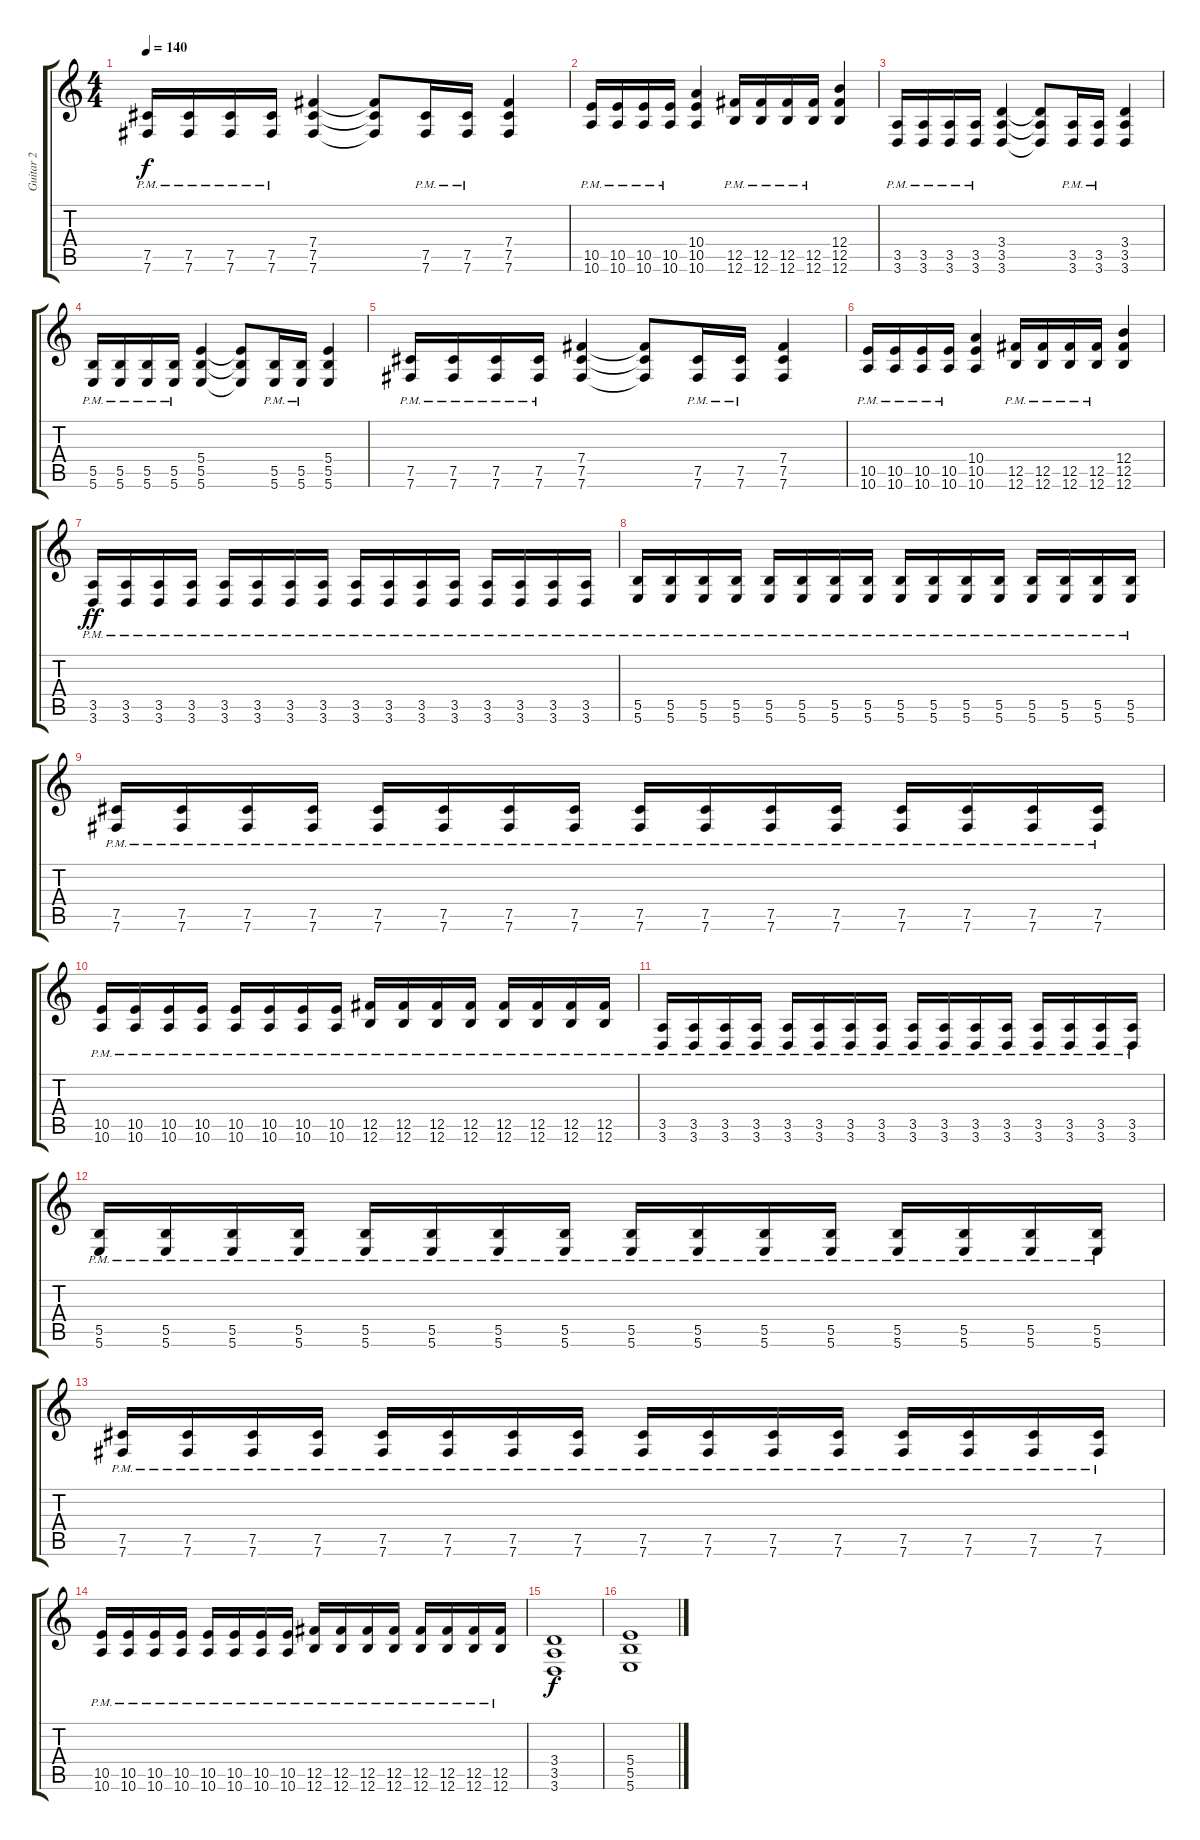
\track ("Guitar 2" "Guitar 2") {instrument distortionguitar}
\staff {score tabs}
\tuning (Db4 Ab3 E3 B2 Gb2 B1) {hide}
\ts (4 4)
\tempo 140
\clef g2
\ks c
(7.5{pm} 7.6{pm}).16{dy f} (7.5{pm} 7.6{pm}).16 (7.5{pm} 7.6{pm}).16 (7.5{pm} 7.6{pm}).16 (7.4 7.5 7.6).4 (7.4{t} 7.5{t} 7.6{t}).8 (7.5{pm} 7.6{pm}).16 (7.5{pm} 7.6{pm}).16 (7.4 7.5 7.6).4 |
(10.5{pm} 10.6{pm}).16 (10.5{pm} 10.6{pm}).16 (10.5{pm} 10.6{pm}).16 (10.5{pm} 10.6{pm}).16 (10.4 10.5 10.6).4 (12.5{pm} 12.6{pm}).16 (12.5{pm} 12.6{pm}).16 (12.5{pm} 12.6{pm}).16 (12.5{pm} 12.6{pm}).16 (12.4 12.5 12.6).4 |
(3.5{pm} 3.6{pm}).16 (3.5{pm} 3.6{pm}).16 (3.5{pm} 3.6{pm}).16 (3.5{pm} 3.6{pm}).16 (3.4 3.5 3.6).4 (3.4{t} 3.5{t} 3.6{t}).8 (3.5{pm} 3.6{pm}).16 (3.5{pm} 3.6{pm}).16 (3.4 3.5 3.6).4 |
(5.5{pm} 5.6{pm}).16 (5.5{pm} 5.6{pm}).16 (5.5{pm} 5.6{pm}).16 (5.5{pm} 5.6{pm}).16 (5.4 5.5 5.6).4 (5.4{t} 5.5{t} 5.6{t}).8 (5.5{pm} 5.6{pm}).16 (5.5{pm} 5.6{pm}).16 (5.4 5.5 5.6).4 |
(7.5{pm} 7.6{pm}).16 (7.5{pm} 7.6{pm}).16 (7.5{pm} 7.6{pm}).16 (7.5{pm} 7.6{pm}).16 (7.4 7.5 7.6).4 (7.4{t} 7.5{t} 7.6{t}).8 (7.5{pm} 7.6{pm}).16 (7.5{pm} 7.6{pm}).16 (7.4 7.5 7.6).4 |
(10.5{pm} 10.6{pm}).16 (10.5{pm} 10.6{pm}).16 (10.5{pm} 10.6{pm}).16 (10.5{pm} 10.6{pm}).16 (10.4 10.5 10.6).4 (12.5{pm} 12.6{pm}).16 (12.5{pm} 12.6{pm}).16 (12.5{pm} 12.6{pm}).16 (12.5{pm} 12.6{pm}).16 (12.4 12.5 12.6).4 |
(3.5{pm} 3.6{pm}).16{dy ff} (3.5{pm} 3.6{pm}).16 (3.5{pm} 3.6{pm}).16 (3.5{pm} 3.6{pm}).16 (3.5{pm} 3.6{pm}).16 (3.5{pm} 3.6{pm}).16 (3.5{pm} 3.6{pm}).16 (3.5{pm} 3.6{pm}).16 (3.5{pm} 3.6{pm}).16 (3.5{pm} 3.6{pm}).16 (3.5{pm} 3.6{pm}).16 (3.5{pm} 3.6{pm}).16 (3.5{pm} 3.6{pm}).16 (3.5{pm} 3.6{pm}).16 (3.5{pm} 3.6{pm}).16 (3.5{pm} 3.6{pm}).16 |
(5.5{pm} 5.6{pm}).16 (5.5{pm} 5.6{pm}).16 (5.5{pm} 5.6{pm}).16 (5.5{pm} 5.6{pm}).16 (5.5{pm} 5.6{pm}).16 (5.5{pm} 5.6{pm}).16 (5.5{pm} 5.6{pm}).16 (5.5{pm} 5.6{pm}).16 (5.5{pm} 5.6{pm}).16 (5.5{pm} 5.6{pm}).16 (5.5{pm} 5.6{pm}).16 (5.5{pm} 5.6{pm}).16 (5.5{pm} 5.6{pm}).16 (5.5{pm} 5.6{pm}).16 (5.5{pm} 5.6{pm}).16 (5.5{pm} 5.6{pm}).16 |
(7.5{pm} 7.6{pm}).16 (7.5{pm} 7.6{pm}).16 (7.5{pm} 7.6{pm}).16 (7.5{pm} 7.6{pm}).16 (7.5{pm} 7.6{pm}).16 (7.5{pm} 7.6{pm}).16 (7.5{pm} 7.6{pm}).16 (7.5{pm} 7.6{pm}).16 (7.5{pm} 7.6{pm}).16 (7.5{pm} 7.6{pm}).16 (7.5{pm} 7.6{pm}).16 (7.5{pm} 7.6{pm}).16 (7.5{pm} 7.6{pm}).16 (7.5{pm} 7.6{pm}).16 (7.5{pm} 7.6{pm}).16 (7.5{pm} 7.6{pm}).16 |
(10.5{pm} 10.6{pm}).16 (10.5{pm} 10.6{pm}).16 (10.5{pm} 10.6{pm}).16 (10.5{pm} 10.6{pm}).16 (10.5{pm} 10.6{pm}).16 (10.5{pm} 10.6{pm}).16 (10.5{pm} 10.6{pm}).16 (10.5{pm} 10.6{pm}).16 (12.5{pm} 12.6{pm}).16 (12.5{pm} 12.6{pm}).16 (12.5{pm} 12.6{pm}).16 (12.5{pm} 12.6{pm}).16 (12.5{pm} 12.6{pm}).16 (12.5{pm} 12.6{pm}).16 (12.5{pm} 12.6{pm}).16 (12.5{pm} 12.6{pm}).16 |
(3.5{pm} 3.6{pm}).16 (3.5{pm} 3.6{pm}).16 (3.5{pm} 3.6{pm}).16 (3.5{pm} 3.6{pm}).16 (3.5{pm} 3.6{pm}).16 (3.5{pm} 3.6{pm}).16 (3.5{pm} 3.6{pm}).16 (3.5{pm} 3.6{pm}).16 (3.5{pm} 3.6{pm}).16 (3.5{pm} 3.6{pm}).16 (3.5{pm} 3.6{pm}).16 (3.5{pm} 3.6{pm}).16 (3.5{pm} 3.6{pm}).16 (3.5{pm} 3.6{pm}).16 (3.5{pm} 3.6{pm}).16 (3.5{pm} 3.6{pm}).16 |
(5.5{pm} 5.6{pm}).16 (5.5{pm} 5.6{pm}).16 (5.5{pm} 5.6{pm}).16 (5.5{pm} 5.6{pm}).16 (5.5{pm} 5.6{pm}).16 (5.5{pm} 5.6{pm}).16 (5.5{pm} 5.6{pm}).16 (5.5{pm} 5.6{pm}).16 (5.5{pm} 5.6{pm}).16 (5.5{pm} 5.6{pm}).16 (5.5{pm} 5.6{pm}).16 (5.5{pm} 5.6{pm}).16 (5.5{pm} 5.6{pm}).16 (5.5{pm} 5.6{pm}).16 (5.5{pm} 5.6{pm}).16 (5.5{pm} 5.6{pm}).16 |
(7.5{pm} 7.6{pm}).16 (7.5{pm} 7.6{pm}).16 (7.5{pm} 7.6{pm}).16 (7.5{pm} 7.6{pm}).16 (7.5{pm} 7.6{pm}).16 (7.5{pm} 7.6{pm}).16 (7.5{pm} 7.6{pm}).16 (7.5{pm} 7.6{pm}).16 (7.5{pm} 7.6{pm}).16 (7.5{pm} 7.6{pm}).16 (7.5{pm} 7.6{pm}).16 (7.5{pm} 7.6{pm}).16 (7.5{pm} 7.6{pm}).16 (7.5{pm} 7.6{pm}).16 (7.5{pm} 7.6{pm}).16 (7.5{pm} 7.6{pm}).16 |
(10.5{pm} 10.6{pm}).16 (10.5{pm} 10.6{pm}).16 (10.5{pm} 10.6{pm}).16 (10.5{pm} 10.6{pm}).16 (10.5{pm} 10.6{pm}).16 (10.5{pm} 10.6{pm}).16 (10.5{pm} 10.6{pm}).16 (10.5{pm} 10.6{pm}).16 (12.5{pm} 12.6{pm}).16 (12.5{pm} 12.6{pm}).16 (12.5{pm} 12.6{pm}).16 (12.5{pm} 12.6{pm}).16 (12.5{pm} 12.6{pm}).16 (12.5{pm} 12.6{pm}).16 (12.5{pm} 12.6{pm}).16 (12.5{pm} 12.6{pm}).16 |
(3.4 3.5 3.6).1{dy f balance 0} |
(5.4 5.5 5.6).1
